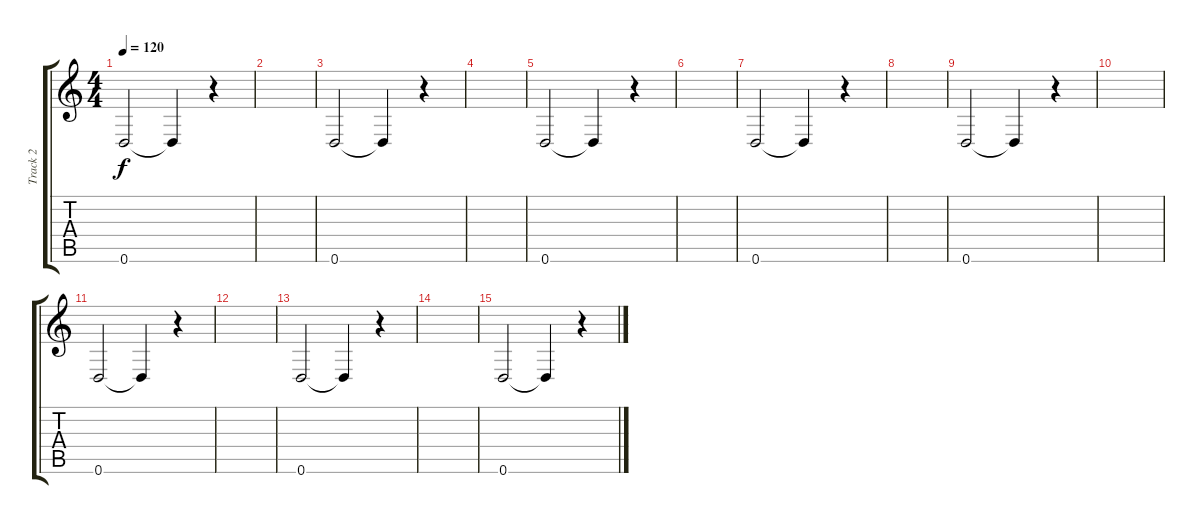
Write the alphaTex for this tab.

\track ("Track 2" "Track 2") {instrument electricbasspick}
\staff {score tabs}
\tuning (E4 B3 G3 D3 A2 D2) {hide}
\ts (4 4)
\tempo 120
\clef g2
\ks c
0.6.2{dy f} 0.6{t}.4 r.4 |
|
0.6.2 0.6{t}.4 r.4 |
|
0.6.2 0.6{t}.4 r.4 |
|
0.6.2 0.6{t}.4 r.4 |
|
0.6.2 0.6{t}.4 r.4 |
|
0.6.2 0.6{t}.4 r.4 |
|
0.6.2 0.6{t}.4 r.4 |
|
0.6.2 0.6{t}.4 r.4
